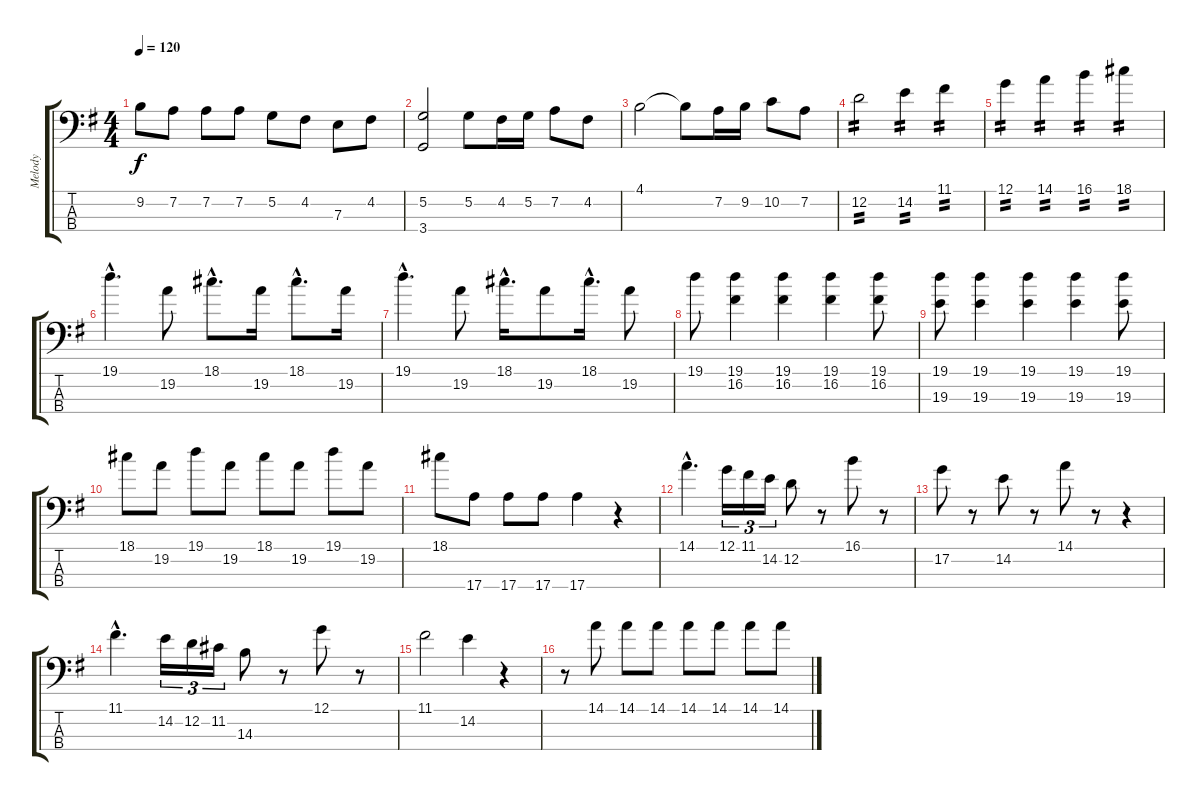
\track ("Melody" "Melody") {instrument electricbassfinger}
\staff {score tabs}
\tuning (G2 D2 A1 E1) {hide}
\ts (4 4)
\tempo 120
\clef f4
\ks g
9.2.8{dy f} 7.2.8 7.2.8 7.2.8 5.2.8 4.2.8 7.3.8 4.2.8 |
(5.2 3.4).2 5.2.8 4.2.16 5.2.16 7.2.8 4.2.8 |
4.1.2 4.1{t}.8 7.2.16 9.2.16 10.2.8 7.2.8 |
12.2.2{tp 2} 14.2.4{tp 2} 11.1.4{tp 2} |
12.1.4{tp 2} 14.1.4{tp 2} 16.1.4{tp 2} 18.1.4{tp 2} |
19.1{hac}.4{d} 19.2.8 18.1{hac}.8{d} 19.2.16 18.1{hac}.8{d} 19.2.16 |
19.1{hac}.4{d} 19.2.8 18.1{hac}.16{d} 19.2.8 18.1{hac}.16{d} 19.2.8 |
19.1.8 (19.1 16.2).4 (19.1 16.2).4 (19.1 16.2).4 (19.1 16.2).8 |
(19.1 19.3).8 (19.1 19.3).4 (19.1 19.3).4 (19.1 19.3).4 (19.1 19.3).8 |
18.1.8 19.2.8 19.1.8 19.2.8 18.1.8 19.2.8 19.1.8 19.2.8 |
18.1.8 17.4.8 17.4.8 17.4.8 17.4.4 r.4 |
14.1{hac}.4{d} 12.1.16{tu (3 2)} 11.1.16{tu (3 2)} 14.2.16{tu (3 2)} 12.2.8 r.8 16.1.8 r.8 |
17.2.8 r.8 14.2.8 r.8 14.1.8 r.8 r.4 |
11.1{hac}.4{d} 14.2.16{tu (3 2)} 12.2.16{tu (3 2)} 11.2.16{tu (3 2)} 14.3.8 r.8 12.1.8 r.8 |
11.1.2 14.2.4 r.4 |
r.8 14.1.8 14.1.8 14.1.8 14.1.8 14.1.8 14.1.8 14.1.8
